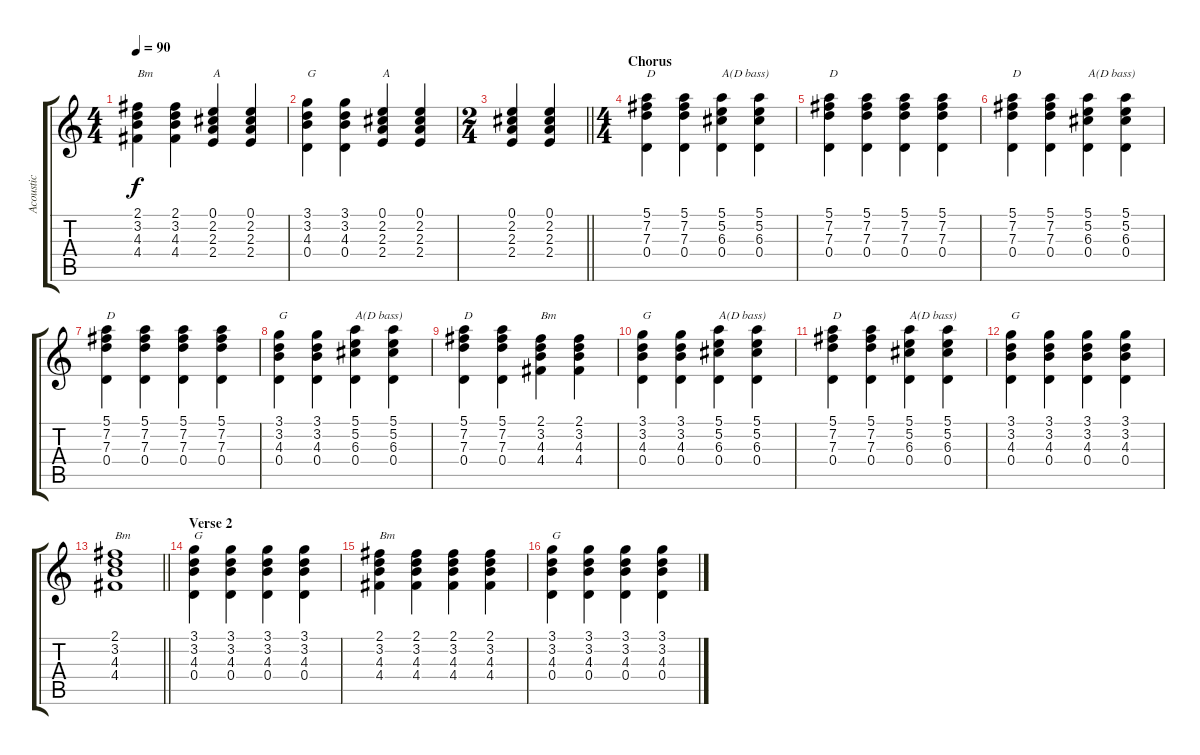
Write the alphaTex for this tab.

\track ("Acoustic" "Acoustic") {instrument acousticguitarsteel}
\staff {score tabs}
\tuning (E4 B3 G3 D3 A2 E2) {hide}
\ts (4 4)
\tempo 90
\clef g2
\ks c
(2.1 3.2 4.3 4.4).4{txt "Bm" dy f} (2.1 3.2 4.3 4.4).4 (0.1 2.2 2.3 2.4).4{txt "A"} (0.1 2.2 2.3 2.4).4 |
(3.1 3.2 4.3 0.4).4{txt "G"} (3.1 3.2 4.3 0.4).4 (0.1 2.2 2.3 2.4).4{txt "A"} (0.1 2.2 2.3 2.4).4 |
\ts (2 4)
\barLineRight lightlight
(0.1 2.2 2.3 2.4).4 (0.1 2.2 2.3 2.4).4 |
\ts (4 4)
\section ("" "Chorus")
(5.1 7.2 7.3 0.4).4{txt "D"} (5.1 7.2 7.3 0.4).4 (5.1 5.2 6.3 0.4).4{txt "A(D bass)"} (5.1 5.2 6.3 0.4).4 |
(5.1 7.2 7.3 0.4).4{txt "D"} (5.1 7.2 7.3 0.4).4 (5.1 7.2 7.3 0.4).4 (5.1 7.2 7.3 0.4).4 |
(5.1 7.2 7.3 0.4).4{txt "D"} (5.1 7.2 7.3 0.4).4 (5.1 5.2 6.3 0.4).4{txt "A(D bass)"} (5.1 5.2 6.3 0.4).4 |
(5.1 7.2 7.3 0.4).4{txt "D"} (5.1 7.2 7.3 0.4).4 (5.1 7.2 7.3 0.4).4 (5.1 7.2 7.3 0.4).4 |
(3.1 3.2 4.3 0.4).4{txt "G"} (3.1 3.2 4.3 0.4).4 (5.1 5.2 6.3 0.4).4{txt "A(D bass)"} (5.1 5.2 6.3 0.4).4 |
(5.1 7.2 7.3 0.4).4{txt "D"} (5.1 7.2 7.3 0.4).4 (2.1 3.2 4.3 4.4).4{txt "Bm"} (2.1 3.2 4.3 4.4).4 |
(3.1 3.2 4.3 0.4).4{txt "G"} (3.1 3.2 4.3 0.4).4 (5.1 5.2 6.3 0.4).4{txt "A(D bass)"} (5.1 5.2 6.3 0.4).4 |
(5.1 7.2 7.3 0.4).4{txt "D"} (5.1 7.2 7.3 0.4).4 (5.1 5.2 6.3 0.4).4{txt "A(D bass)"} (5.1 5.2 6.3 0.4).4 |
(3.1 3.2 4.3 0.4).4{txt "G"} (3.1 3.2 4.3 0.4).4 (3.1 3.2 4.3 0.4).4 (3.1 3.2 4.3 0.4).4 |
\barLineRight lightlight
(2.1 3.2 4.3 4.4).1{txt "Bm"} |
\section ("" "Verse 2")
(3.1 3.2 4.3 0.4).4{txt "G"} (3.1 3.2 4.3 0.4).4 (3.1 3.2 4.3 0.4).4 (3.1 3.2 4.3 0.4).4 |
(2.1 3.2 4.3 4.4).4{txt "Bm"} (2.1 3.2 4.3 4.4).4 (2.1 3.2 4.3 4.4).4 (2.1 3.2 4.3 4.4).4 |
(3.1 3.2 4.3 0.4).4{txt "G"} (3.1 3.2 4.3 0.4).4 (3.1 3.2 4.3 0.4).4 (3.1 3.2 4.3 0.4).4
